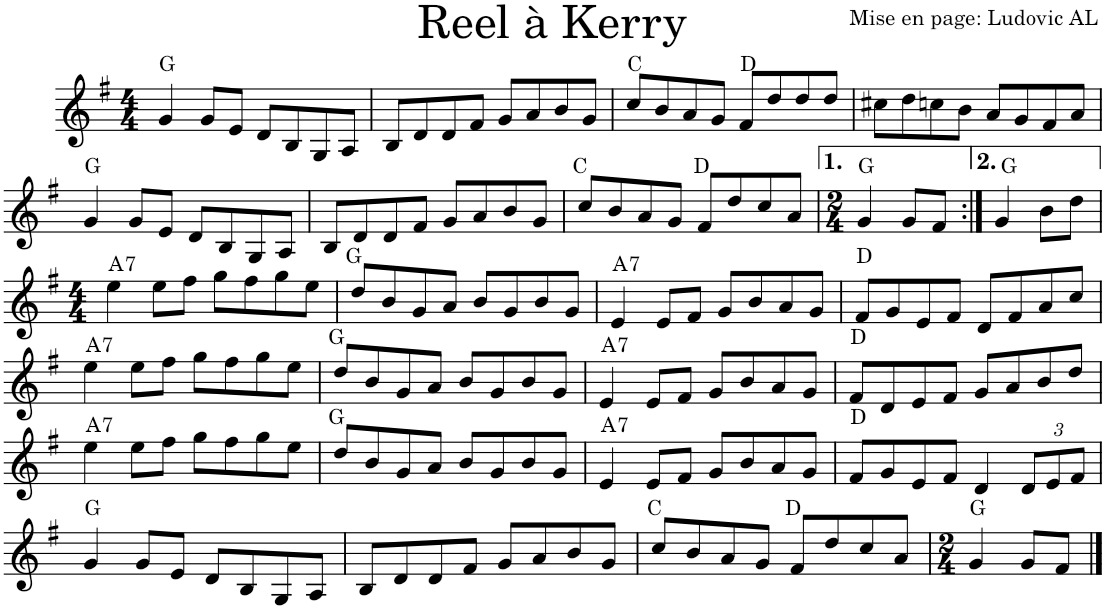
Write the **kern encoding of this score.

**kern	**harte
*part1	*part1
*staff1	*
*I"Violon	*
*I'Vln.	*
*clefG2	*
*k[f#]	*
*M4/4	*
=1	=1
4g/	G:maj
8g/L	.
8e/J	.
8d/L	.
8B/	.
8G/	.
8A/J	.
=2	=2
8B/L	.
8d/	.
8d/	.
8f#/J	.
8g/L	.
8a/	.
8b/	.
8g/J	.
=3	=3
8cc/L	C:maj
8b/	.
8a/	.
8g/J	.
8f#/L	D:maj
8dd/	.
8dd/	.
8dd/J	.
=4	=4
8cc#X\L	.
8dd\	.
8ccn\	.
8b\J	.
8a/L	.
8g/	.
8f#/	.
8a/J	.
!!LO:LB:g=z
=5	=5
4g/	G:maj
8g/L	.
8e/J	.
8d/L	.
8B/	.
8G/	.
8A/J	.
=6	=6
8B/L	.
8d/	.
8d/	.
8f#/J	.
8g/L	.
8a/	.
8b/	.
8g/J	.
=7	=7
8cc/L	C:maj
8b/	.
8a/	.
8g/J	.
8f#/L	D:maj
8dd/	.
8cc/	.
8a/J	.
=8	=8
*M2/4	*
4g/	G:maj
8g/L	.
8f#/J	.
=9:|!	=9:|!
4g/	G:maj
8b\L	.
8dd\J	.
!!LO:LB:g=z
=10	=10
*M4/4	*
!	!LO:H:kt=7
4ee\	A:7
8ee\L	.
8ff#\J	.
8gg\L	.
8ff#\	.
8gg\	.
8ee\J	.
=11	=11
8dd/L	G:maj
8b/	.
8g/	.
8a/J	.
8b/L	.
8g/	.
8b/	.
8g/J	.
=12	=12
!	!LO:H:kt=7
4e/	A:7
8e/L	.
8f#/J	.
8g/L	.
8b/	.
8a/	.
8g/J	.
=13	=13
8f#/L	D:maj
8g/	.
8e/	.
8f#/J	.
8d/L	.
8f#/	.
8a/	.
8cc/J	.
!!LO:LB:g=z
=14	=14
!	!LO:H:kt=7
4ee\	A:7
8ee\L	.
8ff#\J	.
8gg\L	.
8ff#\	.
8gg\	.
8ee\J	.
=15	=15
8dd/L	G:maj
8b/	.
8g/	.
8a/J	.
8b/L	.
8g/	.
8b/	.
8g/J	.
=16	=16
!	!LO:H:kt=7
4e/	A:7
8e/L	.
8f#/J	.
8g/L	.
8b/	.
8a/	.
8g/J	.
=17	=17
8f#/L	D:maj
8d/	.
8e/	.
8f#/J	.
8g/L	.
8a/	.
8b/	.
8dd/J	.
!!LO:LB:g=z
=18	=18
!	!LO:H:kt=7
4ee\	A:7
8ee\L	.
8ff#\J	.
8gg\L	.
8ff#\	.
8gg\	.
8ee\J	.
=19	=19
8dd/L	G:maj
8b/	.
8g/	.
8a/J	.
8b/L	.
8g/	.
8b/	.
8g/J	.
=20	=20
!	!LO:H:kt=7
4e/	A:7
8e/L	.
8f#/J	.
8g/L	.
8b/	.
8a/	.
8g/J	.
=21	=21
8f#/L	D:maj
8g/	.
8e/	.
8f#/J	.
4d/	.
*Xbrackettup	*
12d/L	.
12e/	.
12f#/J	.
!!LO:LB:g=z
=22	=22
4g/	G:maj
8g/L	.
8e/J	.
8d/L	.
8B/	.
8G/	.
8A/J	.
=23	=23
8B/L	.
8d/	.
8d/	.
8f#/J	.
8g/L	.
8a/	.
8b/	.
8g/J	.
=24	=24
8cc/L	C:maj
8b/	.
8a/	.
8g/J	.
8f#/L	D:maj
8dd/	.
8cc/	.
8a/J	.
=25	=25
*M2/4	*
4g/	G:maj
8g/L	.
8f#/J	.
==	==
*-	*-
